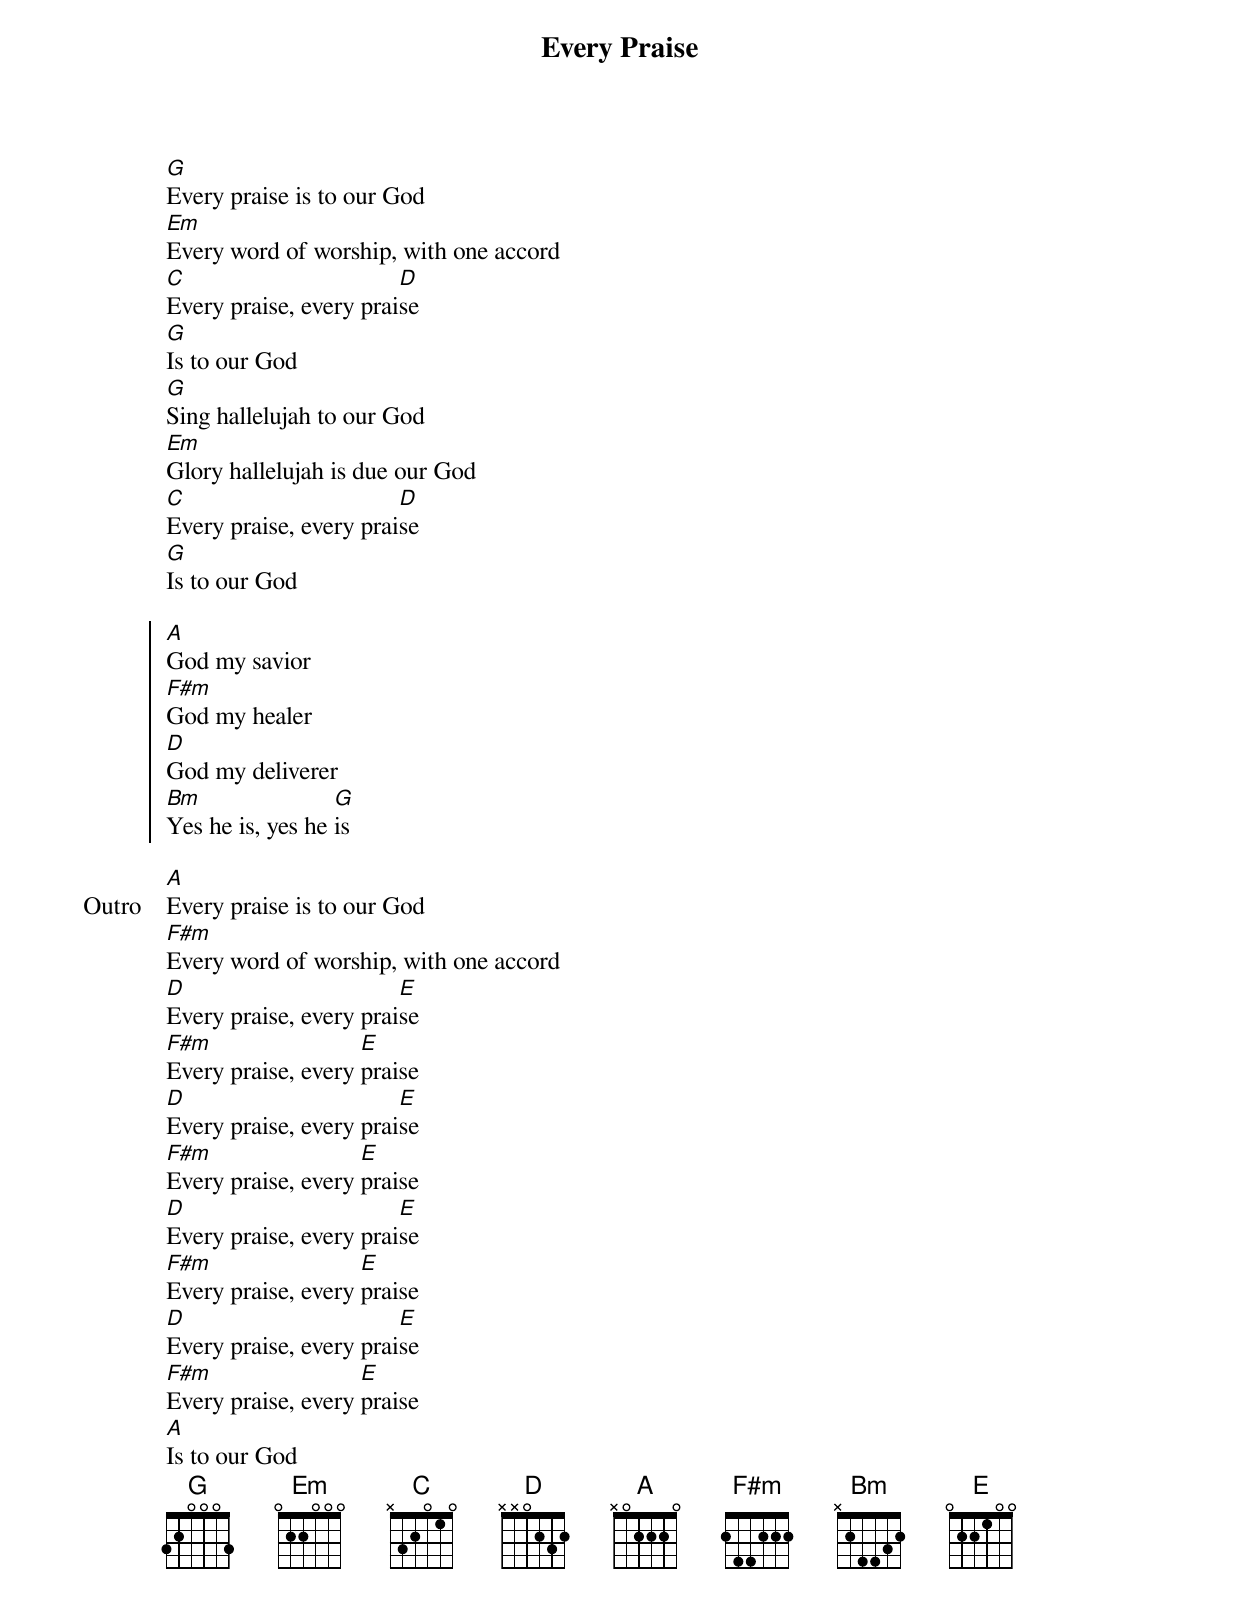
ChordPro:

{title: Every Praise}
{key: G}
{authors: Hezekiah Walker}
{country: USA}
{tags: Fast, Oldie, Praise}
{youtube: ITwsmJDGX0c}

{sov}
[G]Every praise is to our God
[Em]Every word of worship, with one accord
[C]Every praise, every prai[D]se
[G]Is to our God
[G]Sing hallelujah to our God
[Em]Glory hallelujah is due our God
[C]Every praise, every prai[D]se
[G]Is to our God

{eov}
{soc}
[A]God my savior
[F#m]God my healer
[D]God my deliverer
[Bm]Yes he is, yes he [G]is

{eoc}
{eov}
{sob Outro}
[A]Every praise is to our God
[F#m]Every word of worship, with one accord
[D]Every praise, every prai[E]se
[F#m]Every praise, every [E]praise
[D]Every praise, every prai[E]se
[F#m]Every praise, every [E]praise
[D]Every praise, every prai[E]se
[F#m]Every praise, every [E]praise
[D]Every praise, every prai[E]se
[F#m]Every praise, every [E]praise
[A]Is to our God
{eoc}
